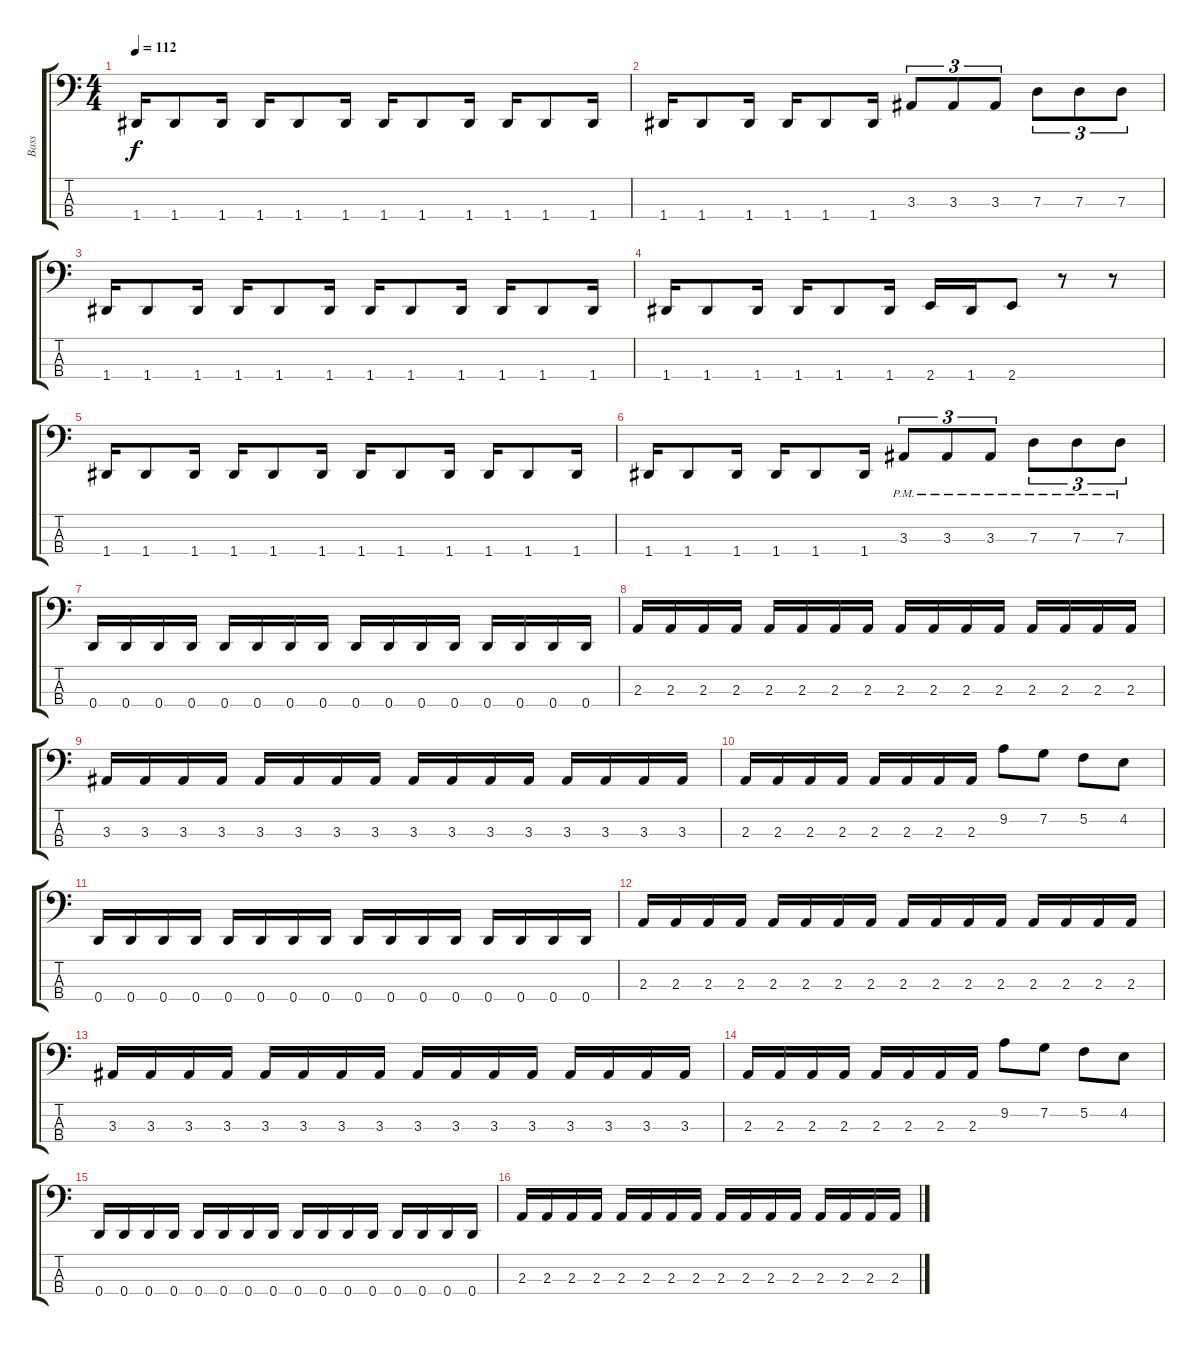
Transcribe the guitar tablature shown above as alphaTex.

\track ("Bass" "Bass") {instrument electricbassfinger}
\staff {score tabs}
\tuning (F2 C2 G1 D1) {hide}
\ts (4 4)
\tempo 112
\clef f4
\ks c
1.4.16{dy f} 1.4.8 1.4.16 1.4.16 1.4.8 1.4.16 1.4.16 1.4.8 1.4.16 1.4.16 1.4.8 1.4.16 |
1.4.16 1.4.8 1.4.16 1.4.16 1.4.8 1.4.16 3.3.8{tu (3 2)} 3.3.8{tu (3 2)} 3.3.8{tu (3 2)} 7.3.8{tu (3 2)} 7.3.8{tu (3 2)} 7.3.8{tu (3 2)} |
1.4.16 1.4.8 1.4.16 1.4.16 1.4.8 1.4.16 1.4.16 1.4.8 1.4.16 1.4.16 1.4.8 1.4.16 |
1.4.16 1.4.8 1.4.16 1.4.16 1.4.8 1.4.16 2.4.16 1.4.16 2.4.8 r.8 r.8 |
1.4.16 1.4.8 1.4.16 1.4.16 1.4.8 1.4.16 1.4.16 1.4.8 1.4.16 1.4.16 1.4.8 1.4.16 |
1.4.16 1.4.8 1.4.16 1.4.16 1.4.8 1.4.16 3.3{pm}.8{tu (3 2)} 3.3{pm}.8{tu (3 2)} 3.3{pm}.8{tu (3 2)} 7.3{pm}.8{tu (3 2)} 7.3{pm}.8{tu (3 2)} 7.3{pm}.8{tu (3 2)} |
0.4.16 0.4.16 0.4.16 0.4.16 0.4.16 0.4.16 0.4.16 0.4.16 0.4.16 0.4.16 0.4.16 0.4.16 0.4.16 0.4.16 0.4.16 0.4.16 |
2.3.16 2.3.16 2.3.16 2.3.16 2.3.16 2.3.16 2.3.16 2.3.16 2.3.16 2.3.16 2.3.16 2.3.16 2.3.16 2.3.16 2.3.16 2.3.16 |
3.3.16 3.3.16 3.3.16 3.3.16 3.3.16 3.3.16 3.3.16 3.3.16 3.3.16 3.3.16 3.3.16 3.3.16 3.3.16 3.3.16 3.3.16 3.3.16 |
2.3.16 2.3.16 2.3.16 2.3.16 2.3.16 2.3.16 2.3.16 2.3.16 9.2.8 7.2.8 5.2.8 4.2.8 |
0.4.16 0.4.16 0.4.16 0.4.16 0.4.16 0.4.16 0.4.16 0.4.16 0.4.16 0.4.16 0.4.16 0.4.16 0.4.16 0.4.16 0.4.16 0.4.16 |
2.3.16 2.3.16 2.3.16 2.3.16 2.3.16 2.3.16 2.3.16 2.3.16 2.3.16 2.3.16 2.3.16 2.3.16 2.3.16 2.3.16 2.3.16 2.3.16 |
3.3.16 3.3.16 3.3.16 3.3.16 3.3.16 3.3.16 3.3.16 3.3.16 3.3.16 3.3.16 3.3.16 3.3.16 3.3.16 3.3.16 3.3.16 3.3.16 |
2.3.16 2.3.16 2.3.16 2.3.16 2.3.16 2.3.16 2.3.16 2.3.16 9.2.8 7.2.8 5.2.8 4.2.8 |
0.4.16 0.4.16 0.4.16 0.4.16 0.4.16 0.4.16 0.4.16 0.4.16 0.4.16 0.4.16 0.4.16 0.4.16 0.4.16 0.4.16 0.4.16 0.4.16 |
2.3.16 2.3.16 2.3.16 2.3.16 2.3.16 2.3.16 2.3.16 2.3.16 2.3.16 2.3.16 2.3.16 2.3.16 2.3.16 2.3.16 2.3.16 2.3.16
